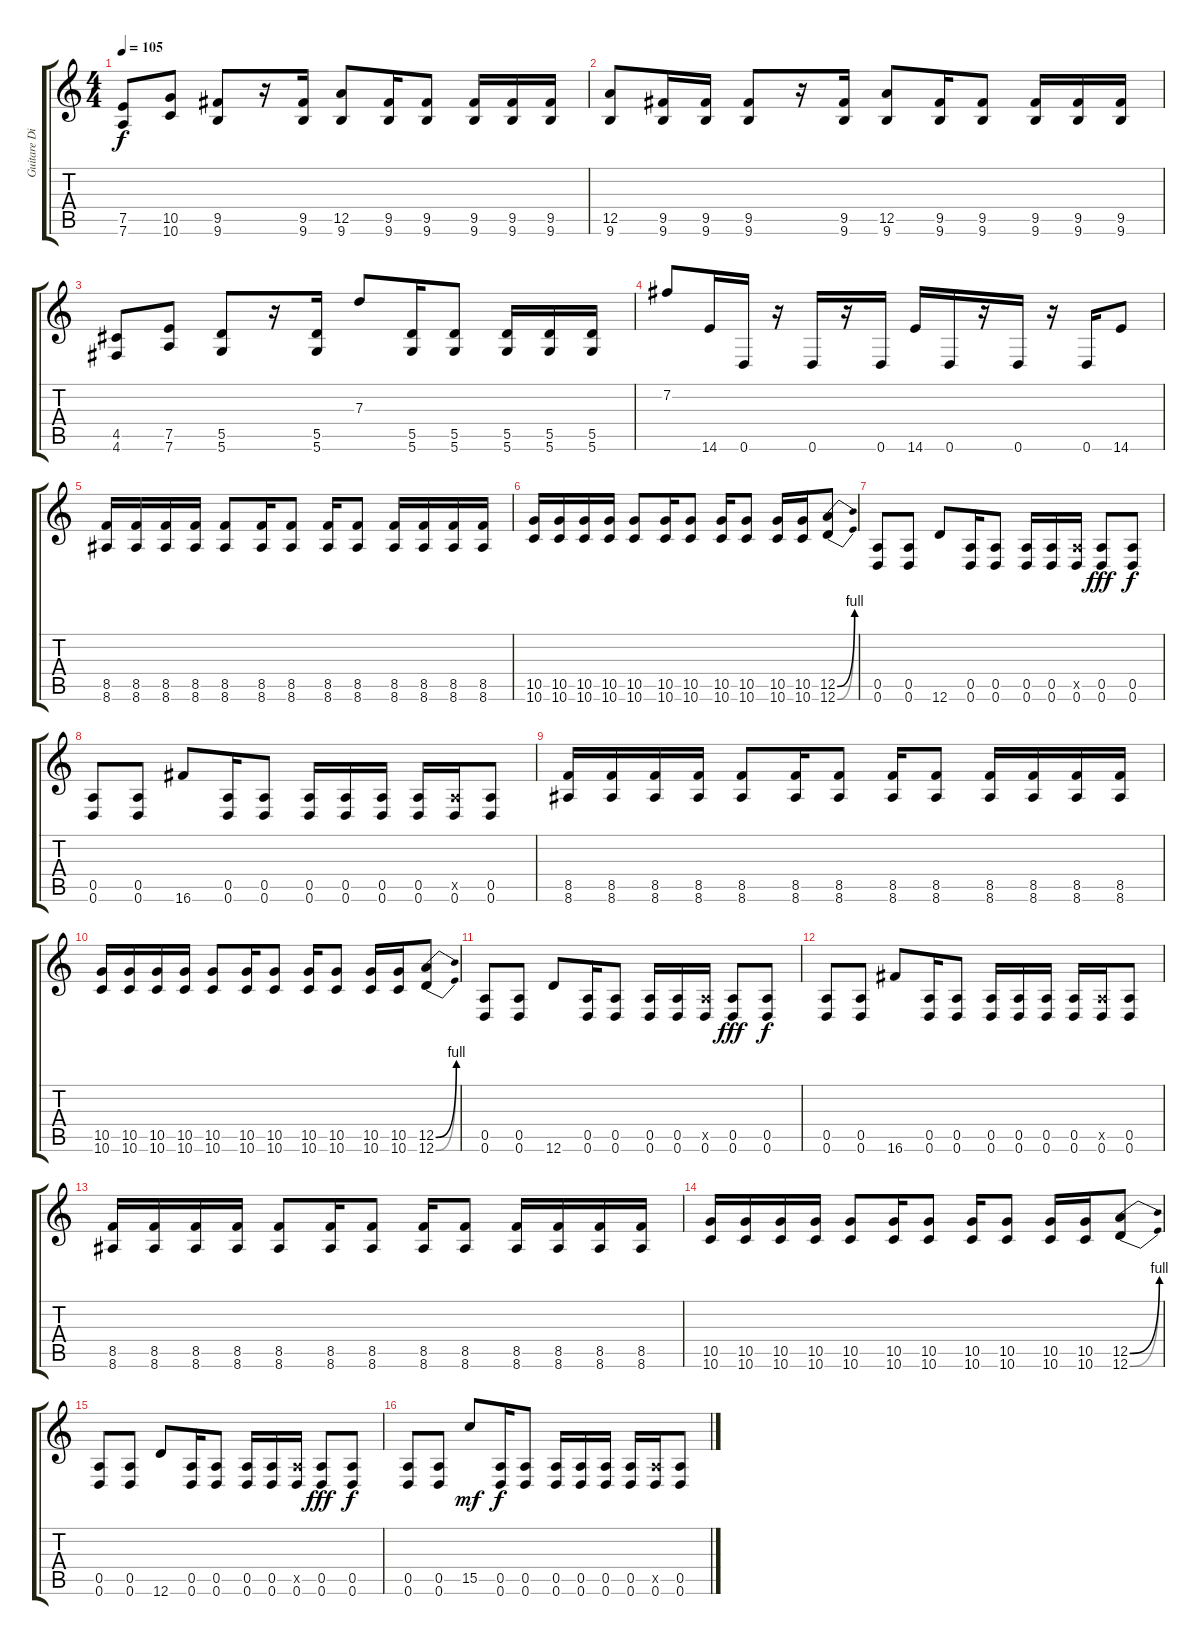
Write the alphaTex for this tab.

\track ("Guitare Disto" "Guitare Di") {instrument distortionguitar}
\staff {score tabs}
\tuning (E4 B3 G3 D3 A2 D2) {hide}
\ts (4 4)
\tempo 105
\clef g2
\ks c
(7.5 7.6).8{dy f} (10.5 10.6).8 (9.5 9.6).8 r.16 (9.5 9.6).16 (12.5 9.6).8 (9.5 9.6).16 (9.5 9.6).8 (9.5 9.6).16 (9.5 9.6).16 (9.5 9.6).16 |
(12.5 9.6).8 (9.5 9.6).16 (9.5 9.6).16 (9.5 9.6).8 r.16 (9.5 9.6).16 (12.5 9.6).8 (9.5 9.6).16 (9.5 9.6).8 (9.5 9.6).16 (9.5 9.6).16 (9.5 9.6).16 |
(4.5 4.6).8 (7.5 7.6).8 (5.5 5.6).8 r.16 (5.5 5.6).16 7.3.8 (5.5 5.6).16 (5.5 5.6).8 (5.5 5.6).16 (5.5 5.6).16 (5.5 5.6).16 |
7.2.8 14.6.16 0.6.16 r.16 0.6.16 r.16 0.6.16 14.6.16 0.6.16 r.16 0.6.16 r.16 0.6.16 14.6.8 |
(8.5 8.6).16 (8.5 8.6).16 (8.5 8.6).16 (8.5 8.6).16 (8.5 8.6).8 (8.5 8.6).16 (8.5 8.6).8 (8.5 8.6).16 (8.5 8.6).8 (8.5 8.6).16 (8.5 8.6).16 (8.5 8.6).16 (8.5 8.6).16 |
(10.5 10.6).16 (10.5 10.6).16 (10.5 10.6).16 (10.5 10.6).16 (10.5 10.6).8 (10.5 10.6).16 (10.5 10.6).8 (10.5 10.6).16 (10.5 10.6).8 (10.5 10.6).16 (10.5 10.6).16 (12.5{be (bend 0 0 60 4)} 12.6{be (bend 0 0 60 4)}).8 |
(0.5 0.6).8 (0.5 0.6).8 12.6.8 (0.5 0.6).16 (0.5 0.6).8 (0.5 0.6).16 (0.5 0.6).16 (0.5{x} 0.6).16 (0.5 0.6).8{dy fff} (0.5 0.6).8{dy f} |
(0.5 0.6).8 (0.5 0.6).8 16.6.8 (0.5 0.6).16 (0.5 0.6).8 (0.5 0.6).16 (0.5 0.6).16 (0.5 0.6).16 (0.5 0.6).16 (0.5{x} 0.6).16 (0.5 0.6).8 |
(8.5 8.6).16 (8.5 8.6).16 (8.5 8.6).16 (8.5 8.6).16 (8.5 8.6).8 (8.5 8.6).16 (8.5 8.6).8 (8.5 8.6).16 (8.5 8.6).8 (8.5 8.6).16 (8.5 8.6).16 (8.5 8.6).16 (8.5 8.6).16 |
(10.5 10.6).16 (10.5 10.6).16 (10.5 10.6).16 (10.5 10.6).16 (10.5 10.6).8 (10.5 10.6).16 (10.5 10.6).8 (10.5 10.6).16 (10.5 10.6).8 (10.5 10.6).16 (10.5 10.6).16 (12.5{be (bend 0 0 60 4)} 12.6{be (bend 0 0 60 4)}).8 |
(0.5 0.6).8 (0.5 0.6).8 12.6.8 (0.5 0.6).16 (0.5 0.6).8 (0.5 0.6).16 (0.5 0.6).16 (0.5{x} 0.6).16 (0.5 0.6).8{dy fff} (0.5 0.6).8{dy f} |
(0.5 0.6).8 (0.5 0.6).8 16.6.8 (0.5 0.6).16 (0.5 0.6).8 (0.5 0.6).16 (0.5 0.6).16 (0.5 0.6).16 (0.5 0.6).16 (0.5{x} 0.6).16 (0.5 0.6).8 |
(8.5 8.6).16 (8.5 8.6).16 (8.5 8.6).16 (8.5 8.6).16 (8.5 8.6).8 (8.5 8.6).16 (8.5 8.6).8 (8.5 8.6).16 (8.5 8.6).8 (8.5 8.6).16 (8.5 8.6).16 (8.5 8.6).16 (8.5 8.6).16 |
(10.5 10.6).16 (10.5 10.6).16 (10.5 10.6).16 (10.5 10.6).16 (10.5 10.6).8 (10.5 10.6).16 (10.5 10.6).8 (10.5 10.6).16 (10.5 10.6).8 (10.5 10.6).16 (10.5 10.6).16 (12.5{be (bend 0 0 60 4)} 12.6{be (bend 0 0 60 4)}).8 |
(0.5 0.6).8 (0.5 0.6).8 12.6.8 (0.5 0.6).16 (0.5 0.6).8 (0.5 0.6).16 (0.5 0.6).16 (0.5{x} 0.6).16 (0.5 0.6).8{dy fff} (0.5 0.6).8{dy f} |
(0.5 0.6).8 (0.5 0.6).8 15.5.8{dy mf} (0.5 0.6).16{dy f} (0.5 0.6).8 (0.5 0.6).16 (0.5 0.6).16 (0.5 0.6).16 (0.5 0.6).16 (0.5{x} 0.6).16 (0.5 0.6).8
